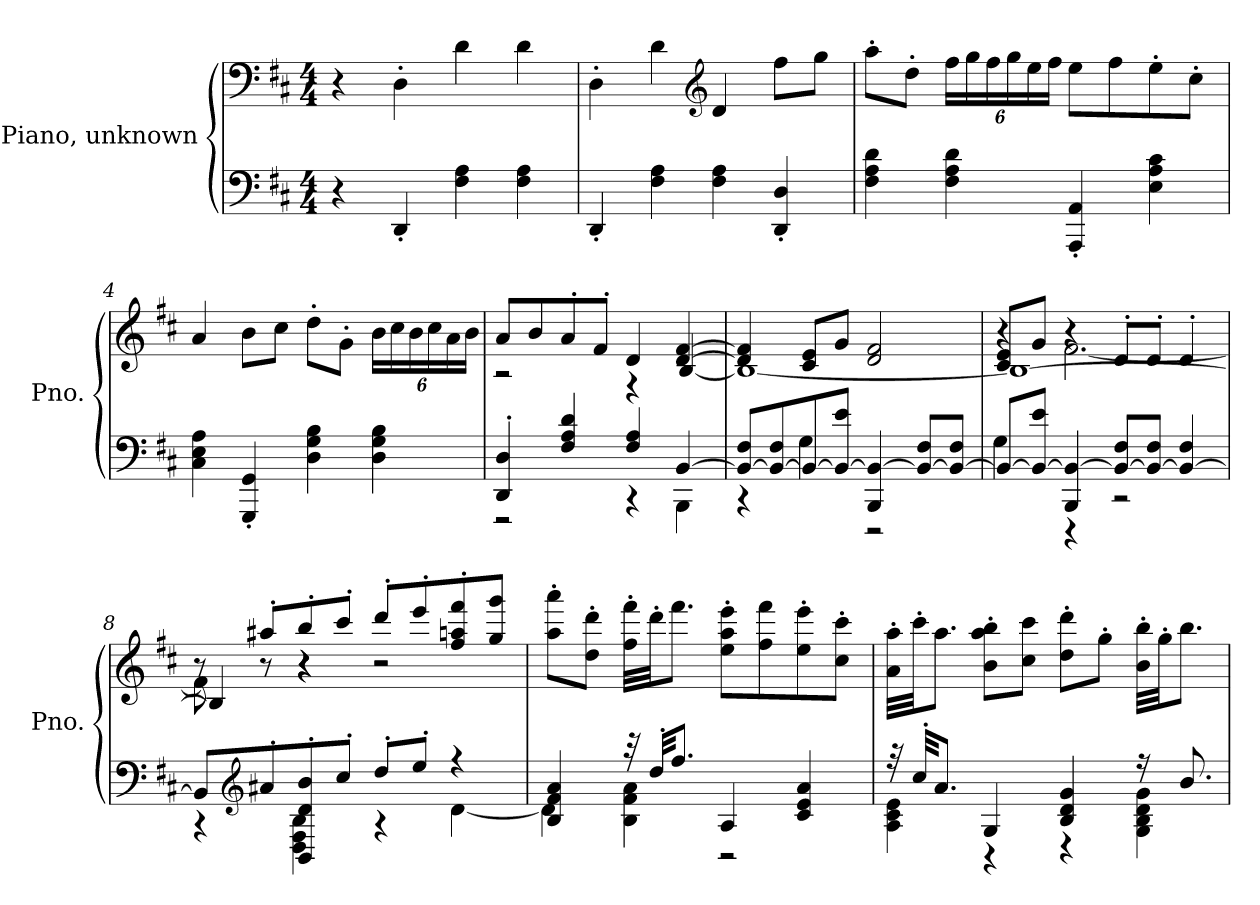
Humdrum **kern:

**kern	**kern
*part1	*part1
*staff2	*staff1
*I"Piano, unknown	*
*I'Pno.	*
*clefF4	*clefF4
*k[f#c#]	*k[f#c#]
*M4/4	*M4/4
*MM120	*MM120
=1	=1
4r	4r
4DD'/	4D'\
4F#\ 4A\	4d\
4F#\ 4A\	4d\
=2	=2
4DD'/	4D'\
4F#\ 4A\	4d\
*	*clefG2
4F#\ 4A\	4d/
4DD/' 4D/'	8ff#\L
.	8gg\J
=3	=3
4F#\ 4A\ 4d\	8aa'\L
.	8dd'\J
*	*Xbrackettup
4F#\ 4A\ 4d\	24ff#\LL
.	24gg\
.	24ff#\
.	24gg\
.	24ee\
.	24ff#\JJ
4AAA/' 4AA/'	8ee\L
.	8ff#\
4E\ 4A\ 4c#\	8ee'\
.	8cc#'\J
=4	=4
4C#\ 4E\ 4A\	4a/
4GGG/' 4GG/'	8b\L
.	8cc#\J
4D\ 4G\ 4B\	8dd'\L
.	8g'\J
4D\ 4G\ 4B\	24b\LL
.	24cc#\
.	24b\
.	24cc#\
.	24a\
.	24b\JJ
=5	=5
*^	*^
4DD/' 4D/'	2r	8a/L	2r
.	.	8b/	.
4F#/ 4A/ 4d/	.	8a'/	.
.	.	8f#'/J	.
4F#/ 4A/	4r	4d/	4r
[4BB/	4BBB\	[4d/ [4f#/	[4B/
!!LO:LB:g=z	!!
=6	=6	=6	=6
8BB/_ 8F#/L	4r	4d/] 4f#/]	1B_
8BB/_ 8F#/	.	.	.
8BB/_	4G\	8c#/ 8e/L	.
8BB/_ 8e/J	.	8g/J	.
4BBB/ 4BB/_	2r	2d/ 2f#/	.
8BB/_ 8F#/L	.	.	.
8BB/_ 8F#/J	.	.	.
=7	=7	=7	=7
*	*	*	*^
8BB/L_	4G\	8c#/ 8e/L	4r	1B_
8BB/_ 8e/J	.	8g/J	.	.
4BBB/ 4BB/_	4r	4r	[2.f#\	.
8BB/_ 8F#/L	2r	8d'/L	.	.
8BB/_ 8F#/J	.	8d'/J	.	.
4BB/_ 4F#/	.	4d'/	.	.
=8	=8	=8	=8	=8
8BB/L]	4r	8r	8f#\]	4B/]
*clefG2	*	*	*	*
8a#X'/	.	8aa#X'/L	8r	.
8BB/' 8d/' 8b/'	4D\ 4F#\ 4B\	8bb'/	4r	4r
8cc#'/J	.	8ccc#'/J	.	.
8dd'/L	4r	8ddd'/L	2r	2r
8ee'/J	.	8eee'/	.	.
4r	[4d\	8ff#/' 8aan/' 8fff#/'	.	.
.	.	8gg/ 8ggg/J	.	.
*	*	*v	*v	*v
!!LO:LB:g=z
=9	=9	=9
4B/ 4f#/ 4a/	4d\]	8aa\' 8aaa\'L
.	.	8dd\' 8ddd\'J
32r	4B\ 4f#\ 4a\	32ff#\' 32fff#\'LLL
32dd'/KKL	.	32ddd'\JJ
8.ff#/J	.	8.fff#\J
4A/	2r	8ee\' 8aa\' 8eee\'L
.	.	8ff#\ 8fff#\
4c#/ 4e/ 4a/	.	8ee\' 8eee\'
.	.	8cc#\' 8ccc#\'J
=10	=10	=10
32r	4A\ 4c#\ 4e\	32a\' 32aa\'LLL
32cc#'/KKL	.	32ccc#'\JJ
8.a/J	.	8.aa\J
4G/	4r	8b\' 8aa\' 8bb\'L
.	.	8cc#\ 8ccc#\J
4B/ 4d/ 4g/	4r	8dd\' 8ddd\'L
.	.	8gg'\J
16r	4G\ 4B\ 4d\ 4g\	32b\' 32bb\'LLL
.	.	32gg'\JJ
8.b/	.	8.bb\J
*v	*v	*
=	=
*-	*-
